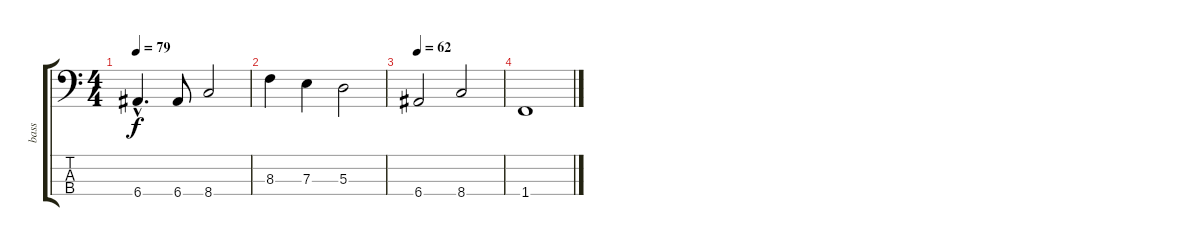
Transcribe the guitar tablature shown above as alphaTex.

\track ("bass" "bass") {instrument electricbassfinger}
\staff {score tabs}
\tuning (G2 D2 A1 E1) {hide}
\ts (4 4)
\tempo 79
\clef f4
\ks c
6.4{hac}.4{d dy f} 6.4.8 8.4.2 |
8.3.4 7.3.4 5.3.2 |
\tempo 62
6.4.2 8.4.2 |
1.4.1
